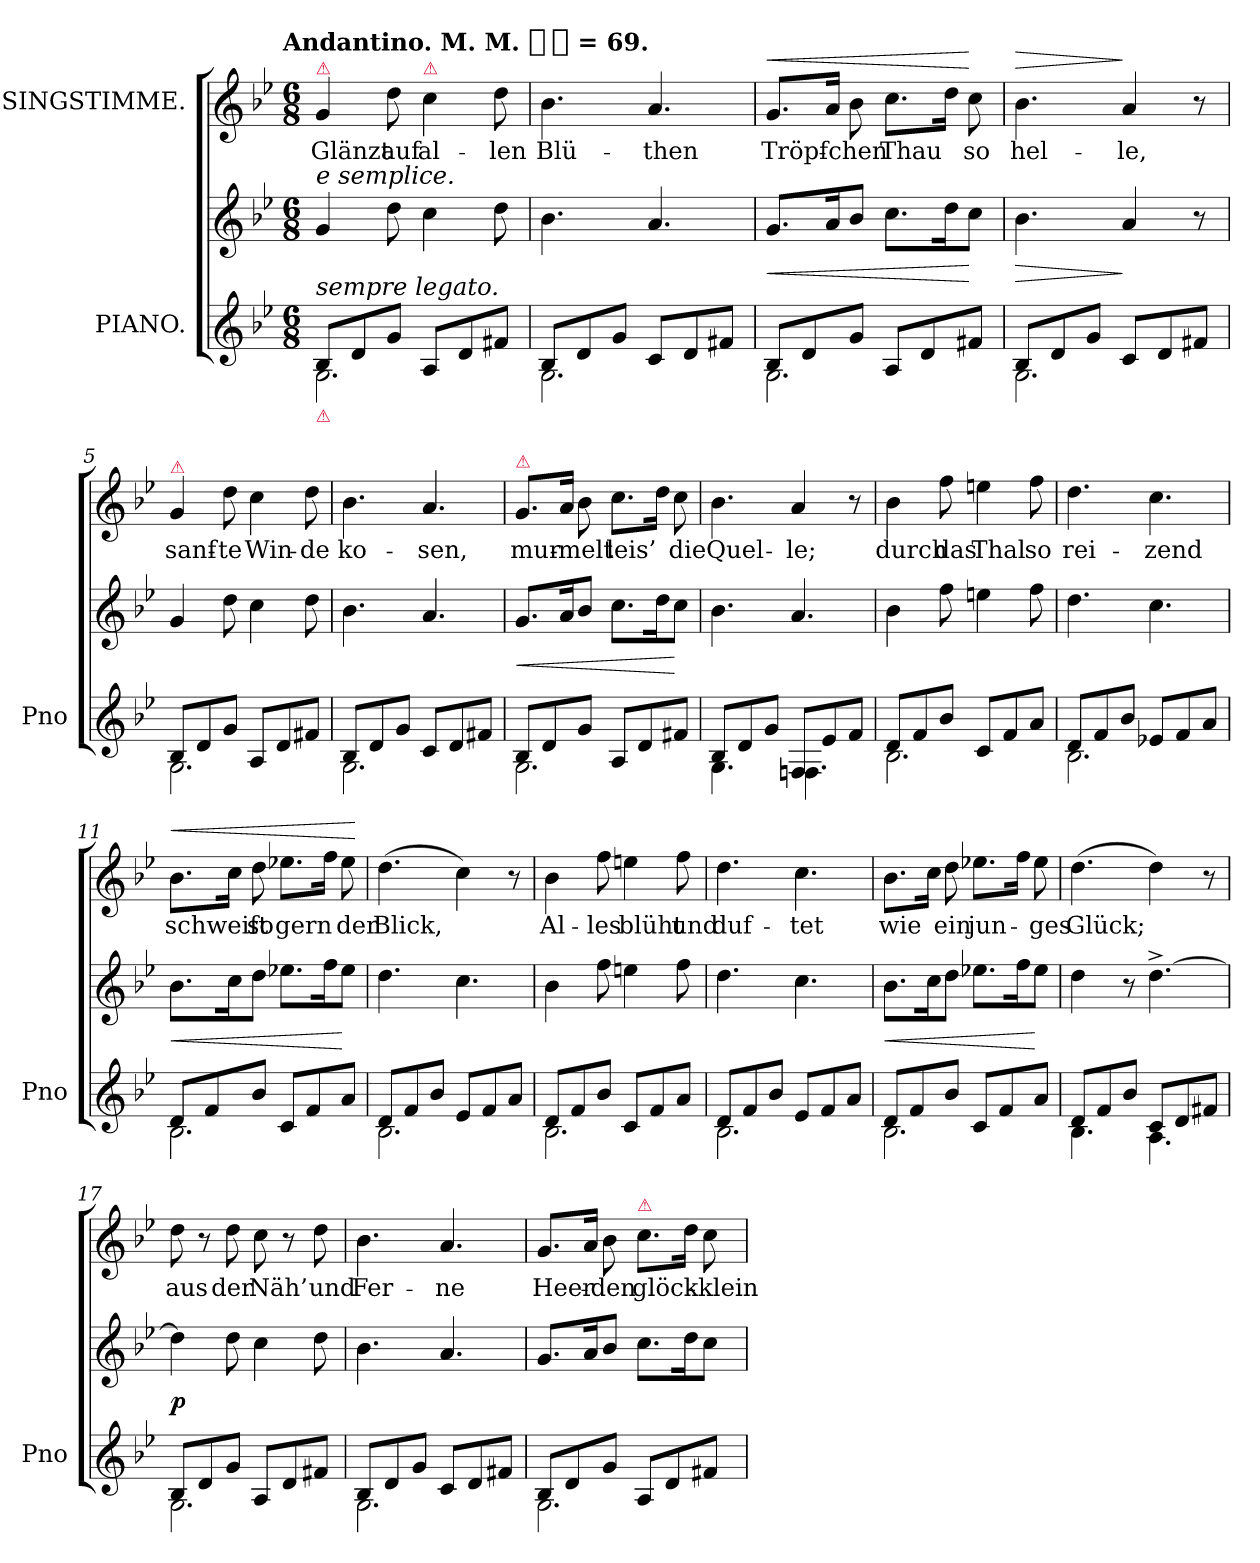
**kern	**kern	**dynam	**kern	**text	**dynam
*part2	*part2	*part2	*part1	*part1	*part1
*staff3	*staff2	*staff2/3	*staff1	*staff1	*staff1
*I"PIANO.	*	*	*I"SINGSTIMME.	*	*
*I'Pno	*	*	*	*	*
*clefG2	*clefG2	*	*clefG2	*	*
*k[b-e-]	*k[b-e-]	*	*k[b-e-]	*	*
*g:	*g:	*	*g:	*	*
!!LO:TX:omd:t=Andantino. M. M. [quarter-dot] = 69.
*M6/8	*M6/8	*	*M6/8	*	*
*MM104	*MM104	*	*MM104	*	*
=1	=1	=1	=1	=1	=1
*^	*	*	*	*	*
!	!	!	!	!LO:TX:a:color=crimson:t=⚠	!	!
!	!	!LO:TX:a:i:t=e semplice.	!	!	!	!
!LO:TX:a:i:t=sempre legato.	!	!	!	!	!	!
!LO:TX:b:color=crimson:t=⚠	!	!	!	!	!	!
8B-L	2.G	4g	.	4g	Glänzt	.
8d	.	.	.	.	.	.
8gJ	.	8dd	.	8dd	auf	.
!	!	!	!	!LO:TX:a:color=crimson:t=⚠	!	!
8AL	.	4cc	.	4cc	al-	.
8d	.	.	.	.	.	.
8f#XJ	.	8dd	.	8dd	-len	.
=2	=2	=2	=2	=2	=2	=2
8B-L	2.G	4.b-	.	4.b-	Blü-	.
8d	.	.	.	.	.	.
8gJ	.	.	.	.	.	.
8cL	.	4.a	.	4.a	-then	.
8d	.	.	.	.	.	.
8f#XJ	.	.	.	.	.	.
=3	=3	=3	=3	=3	=3	=3
!	!	!	!	!	!	!LO:HP:a
8B-L	2.G	8.gL	<	8.gL	Tröpf-	<
8d	.	.	.	.	.	.
.	.	16aK	.	16aJk	.	.
8gJ	.	8b-J	.	8b-	-chen	.
8AL	.	8.ccL	.	8.ccL	Thau	.
8d	.	.	.	.	.	.
.	.	16ddK	.	16ddJk	.	.
8f#XJ	.	8ccJ	[	8cc	so	[
=4	=4	=4	=4	=4	=4	=4
!	!	!	!	!	!	!LO:HP:a
8B-L	2.G	4.b-	>	4.b-	hel-	>
8d	.	.	.	.	.	.
8gJ	.	.	.	.	.	.
8cL	.	4a	]	4a	-le,	]
8d	.	.	.	.	.	.
8f#XJ	.	8r	.	8r	.	.
=5	=5	=5	=5	=5	=5	=5
!	!	!	!	!LO:TX:a:color=crimson:t=⚠	!	!
8B-L	2.G	4g	.	4g	sanf-	.
8d	.	.	.	.	.	.
8gJ	.	8dd	.	8dd	-te	.
8AL	.	4cc	.	4cc	Win-	.
8d	.	.	.	.	.	.
8f#XJ	.	8dd	.	8dd	de	.
=6	=6	=6	=6	=6	=6	=6
8B-L	2.G	4.b-	.	4.b-	ko-	.
8d	.	.	.	.	.	.
8gJ	.	.	.	.	.	.
8cL	.	4.a	.	4.a	-sen,	.
8d	.	.	.	.	.	.
8f#XJ	.	.	.	.	.	.
=7	=7	=7	=7	=7	=7	=7
!	!	!	!	!LO:TX:a:color=crimson:t=⚠	!	!
8B-L	2.G	8.gL	<	8.gL	mur-	.
8d	.	.	.	.	.	.
.	.	16aK	.	16aJk	.	.
8gJ	.	8b-J	.	8b-	-melt	.
8AL	.	8.ccL	.	8.ccL	leis’	.
8d	.	.	.	.	.	.
.	.	16ddK	.	16ddJk	.	.
8f#XJ	.	8ccJ	[	8cc	die	.
=8	=8	=8	=8	=8	=8	=8
8B-L	4.G	4.b-	.	4.b-	Quel-	.
8d	.	.	.	.	.	.
8gJ	.	.	.	.	.	.
8FnL	4.Fn	4.a	.	4a	-le;	.
8e-	.	.	.	.	.	.
8fJ	.	.	.	8r	.	.
=9	=9	=9	=9	=9	=9	=9
8dL	2.B-	4b-	.	4b-	durch	.
8f	.	.	.	.	.	.
8b-J	.	8ff	.	8ff	das	.
8cL	.	4een	.	4een	Thal	.
8f	.	.	.	.	.	.
8aJ	.	8ff	.	8ff	so	.
=10	=10	=10	=10	=10	=10	=10
8dL	2.B-	4.dd	.	4.dd	rei-	.
8f	.	.	.	.	.	.
8b-J	.	.	.	.	.	.
8e-XL	.	4.cc	.	4.cc	-zend	.
8f	.	.	.	.	.	.
8aJ	.	.	.	.	.	.
=11	=11	=11	=11	=11	=11	=11
!	!	!	!	!	!	!LO:HP:a
8dL	2.B-	8.b-L	<	8.b-L	schweift	<
8f	.	.	.	.	.	.
.	.	16ccK	.	16ccJk	.	.
8b-J	.	8ddJ	.	8dd	so	.
8cL	.	8.ee-XL	.	8.ee-XL	gern	.
8f	.	.	.	.	.	.
.	.	16ffK	.	16ffJk	.	.
8aJ	.	8ee-J	[	8ee-	der	.
*v	*v	*	*	*	*	*
.	.	.	.	.	[
=12	=12	=12	=12	=12	=12
*^	*	*	*	*	*
8dL	2.B-	4.dd	.	(>4.dd	Blick,	.
8f	.	.	.	.	.	.
8b-J	.	.	.	.	.	.
8e-L	.	4.cc	.	4cc)	.	.
8f	.	.	.	.	.	.
8aJ	.	.	.	8r	.	.
=13	=13	=13	=13	=13	=13	=13
8dL	2.B-	4b-	.	4b-	Al-	.
8f	.	.	.	.	.	.
8b-J	.	8ff	.	8ff	-les	.
8cL	.	4een	.	4een	blüht	.
8f	.	.	.	.	.	.
8aJ	.	8ff	.	8ff	und	.
=14	=14	=14	=14	=14	=14	=14
8dL	2.B-	4.dd	.	4.dd	duf-	.
8f	.	.	.	.	.	.
8b-J	.	.	.	.	.	.
8e-L	.	4.cc	.	4.cc	-tet	.
8f	.	.	.	.	.	.
8aJ	.	.	.	.	.	.
=15	=15	=15	=15	=15	=15	=15
8dL	2.B-	8.b-L	<	8.b-L	wie	.
8f	.	.	.	.	.	.
.	.	16ccK	.	16ccJk	.	.
8b-J	.	8ddJ	.	8dd	ein	.
8cL	.	8.ee-XL	.	8.ee-XL	jun-	.
8f	.	.	.	.	.	.
.	.	16ffK	.	16ffJk	.	.
8aJ	.	8ee-J	[	8ee-	-ges	.
=16	=16	=16	=16	=16	=16	=16
8dL	4.B-	4dd	.	(>4.dd	Glück;	.
8f	.	.	.	.	.	.
8b-J	.	8r	.	.	.	.
8cL	4.A	[4.dd^<	.	4dd)	.	.
8d	.	.	.	.	.	.
8f#XJ	.	.	.	8r	.	.
=17	=17	=17	=17	=17	=17	=17
8B-L	2.G	4dd]	p	8dd	aus	.
8d	.	.	.	8r	.	.
8gJ	.	8dd	.	8dd	der	.
8AL	.	4cc	.	8cc	Näh’	.
8d	.	.	.	8r	.	.
8f#XJ	.	8dd	.	8dd	und	.
=18	=18	=18	=18	=18	=18	=18
8B-L	2.G	4.b-	.	4.b-	Fer-	.
8d	.	.	.	.	.	.
8gJ	.	.	.	.	.	.
8cL	.	4.a	.	4.a	-ne	.
8d	.	.	.	.	.	.
8f#XJ	.	.	.	.	.	.
=19	=19	=19	=19	=19	=19	=19
8B-L	2.G	8.gL	.	8.gL	Heer-	.
8d	.	.	.	.	.	.
.	.	16aK	.	16aJk	.	.
8gJ	.	8b-J	.	8b-\	-den	.
!	!	!	!	!LO:TX:a:color=crimson:t=⚠	!	!
8AL	.	8.ccL	.	8.ccL	glöck-	.
8d	.	.	.	.	.	.
.	.	16ddK	.	16ddJk	.	.
8f#XJ	.	8ccJ	.	8cc	-klein	.
*v	*v	*	*	*	*	*
=	=	=	=	=	=
*-	*-	*-	*-	*-	*-
